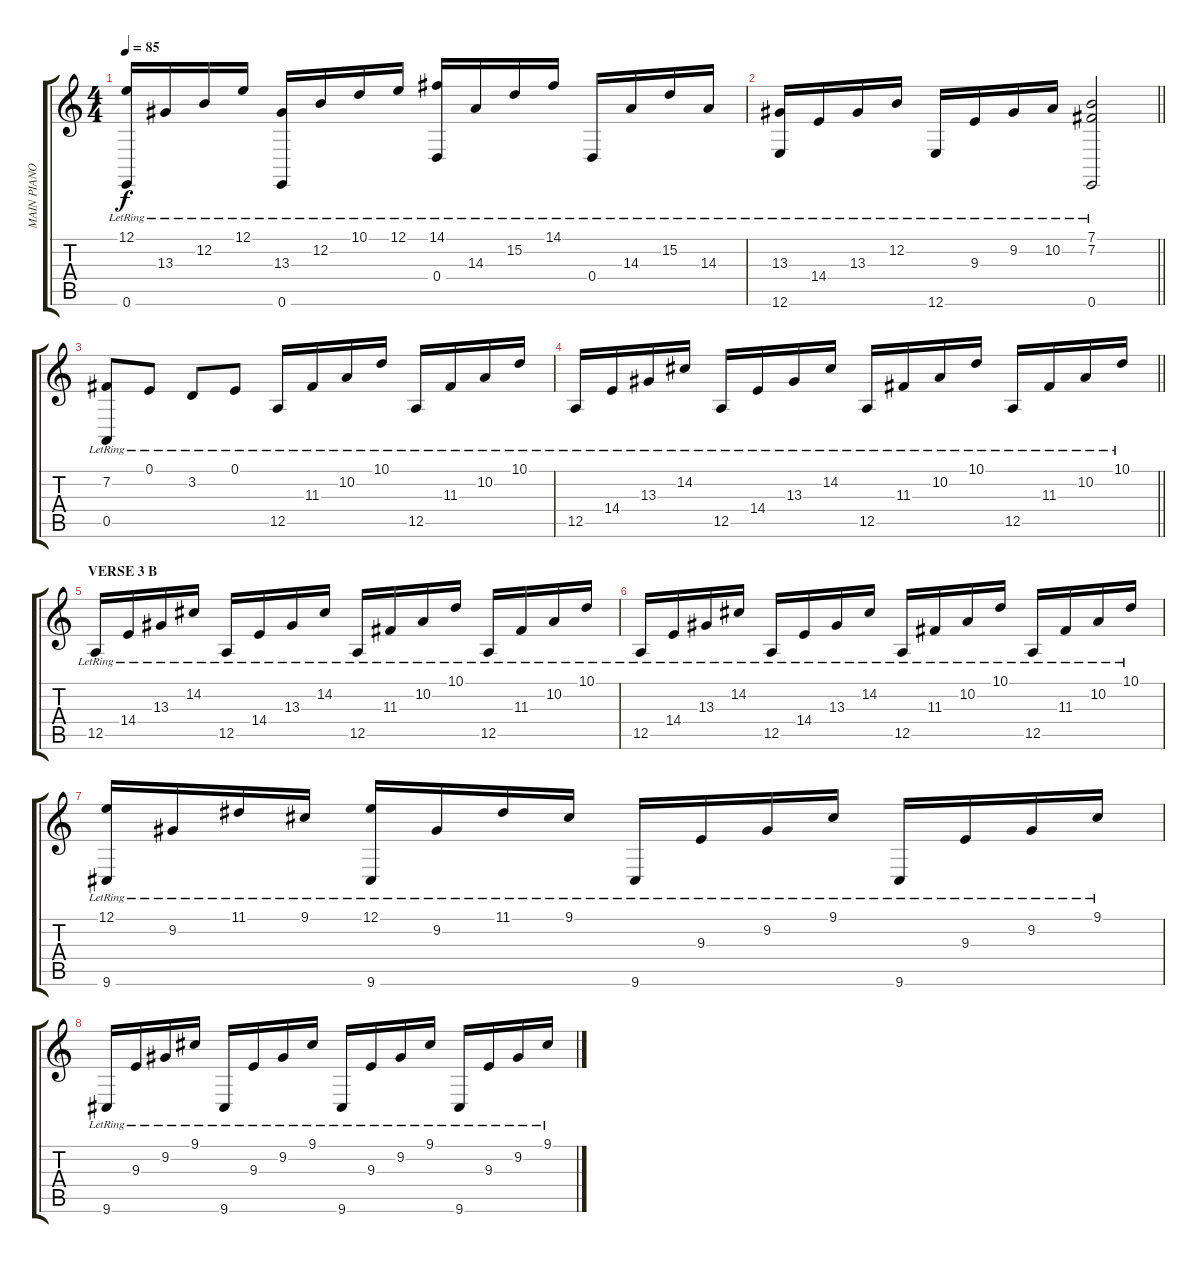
\track ("MAIN PIANO" "MAIN PIANO") {instrument brightacousticpiano}
\staff {score tabs}
\tuning (E4 B3 G3 D3 A2 E2) {hide}
\ts (4 4)
\tempo 85
\clef g2
\ks c
(12.1{lr} 0.6{lr}).16{dy f} 13.3{lr}.16 12.2{lr}.16 12.1{lr}.16 (13.3{lr} 0.6{lr}).16 12.2{lr}.16 10.1{lr}.16 12.1{lr}.16 (14.1{lr} 0.4{lr}).16 14.3{lr}.16 15.2{lr}.16 14.1{lr}.16 0.4{lr}.16 14.3{lr}.16 15.2{lr}.16 14.3{lr}.16 |
\barLineRight lightlight
(13.3{lr} 12.6{lr}).16 14.4{lr}.16 13.3{lr}.16 12.2{lr}.16 12.6{lr}.16 9.3{lr}.16 9.2{lr}.16 10.2{lr}.16 (7.1{lr} 7.2{lr} 0.6{lr}).2 |
(7.2{lr} 0.5{lr}).8 0.1{lr}.8 3.2{lr}.8 0.1{lr}.8 12.5{lr}.16 11.3{lr}.16 10.2{lr}.16 10.1{lr}.16 12.5{lr}.16 11.3{lr}.16 10.2{lr}.16 10.1{lr}.16 |
\barLineRight lightlight
12.5{lr}.16 14.4{lr}.16 13.3{lr}.16 14.2{lr}.16 12.5{lr}.16 14.4{lr}.16 13.3{lr}.16 14.2{lr}.16 12.5{lr}.16 11.3{lr}.16 10.2{lr}.16 10.1{lr}.16 12.5{lr}.16 11.3{lr}.16 10.2{lr}.16 10.1{lr}.16 |
\section ("" "VERSE 3 B")
12.5{lr}.16 14.4{lr}.16 13.3{lr}.16 14.2{lr}.16 12.5{lr}.16 14.4{lr}.16 13.3{lr}.16 14.2{lr}.16 12.5{lr}.16 11.3{lr}.16 10.2{lr}.16 10.1{lr}.16 12.5{lr}.16 11.3{lr}.16 10.2{lr}.16 10.1{lr}.16 |
12.5{lr}.16 14.4{lr}.16 13.3{lr}.16 14.2{lr}.16 12.5{lr}.16 14.4{lr}.16 13.3{lr}.16 14.2{lr}.16 12.5{lr}.16 11.3{lr}.16 10.2{lr}.16 10.1{lr}.16 12.5{lr}.16 11.3{lr}.16 10.2{lr}.16 10.1{lr}.16 |
(12.1{lr} 9.6{lr}).16 9.2{lr}.16 11.1{lr}.16 9.1{lr}.16 (12.1{lr} 9.6{lr}).16 9.2{lr}.16 11.1{lr}.16 9.1{lr}.16 9.6{lr}.16 9.3{lr}.16 9.2{lr}.16 9.1{lr}.16 9.6{lr}.16 9.3{lr}.16 9.2{lr}.16 9.1{lr}.16 |
9.6{lr}.16 9.3{lr}.16 9.2{lr}.16 9.1{lr}.16 9.6{lr}.16 9.3{lr}.16 9.2{lr}.16 9.1{lr}.16 9.6{lr}.16 9.3{lr}.16 9.2{lr}.16 9.1{lr}.16 9.6{lr}.16 9.3{lr}.16 9.2{lr}.16 9.1{lr}.16
